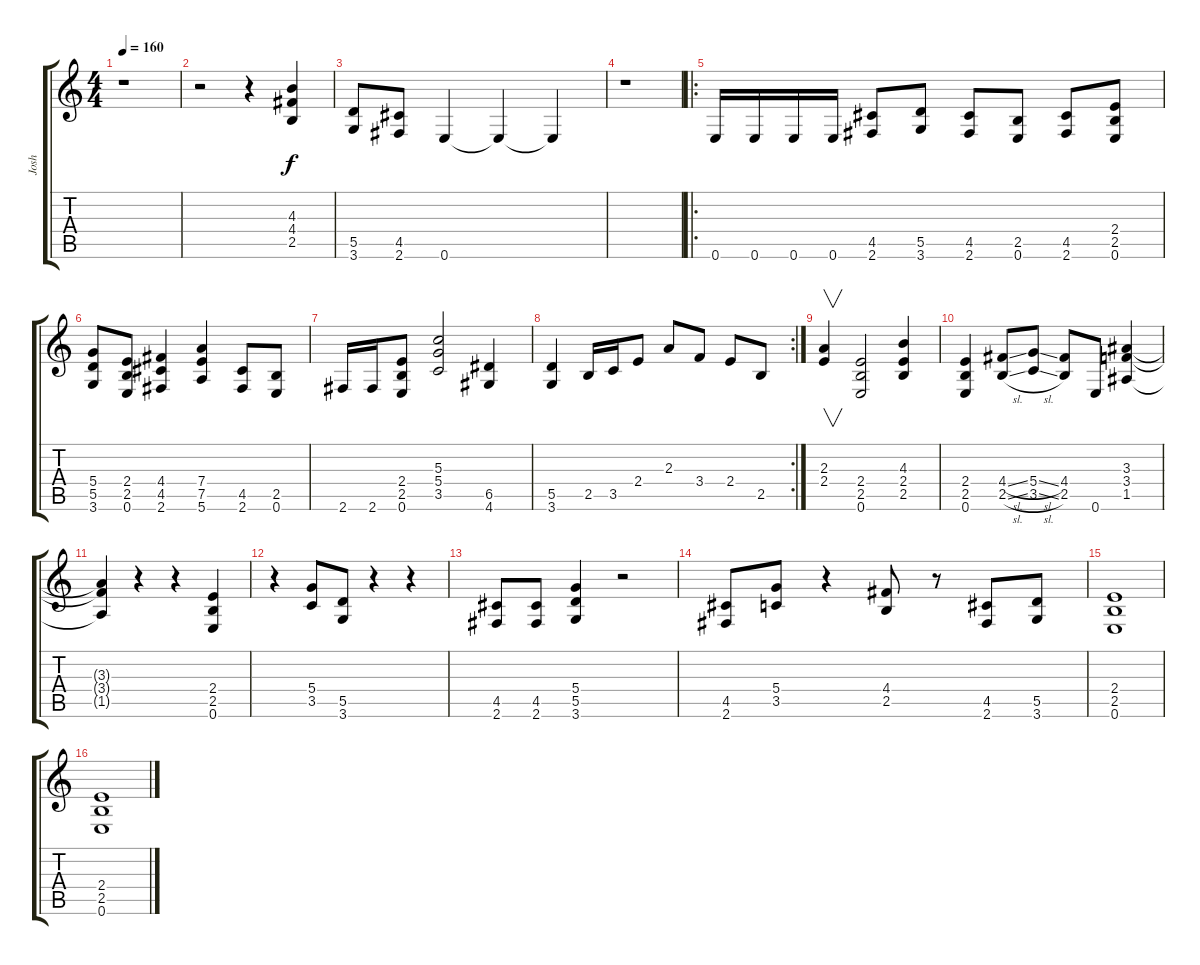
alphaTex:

\track ("Josh" "Josh") {instrument distortionguitar}
\staff {score tabs}
\tuning (E4 B3 G3 D3 A2 E2) {hide}
\ts (4 4)
\tempo 160
\clef g2
\ks c
r.1{dy f instrument distortionguitar} |
r.2 r.4 (4.3 4.4 2.5).4 |
(5.5 3.6).8 (4.5 2.6).8 0.6.4 0.6{t}.4 0.6{t}.4 |
r.1 |
\ro
0.6.16 0.6.16 0.6.16 0.6.16 (4.5 2.6).8 (5.5 3.6).8 (4.5 2.6).8 (2.5 0.6).8 (4.5 2.6).8 (2.4 2.5 0.6).8 |
(5.4 5.5 3.6).8 (2.4 2.5 0.6).8 (4.4 4.5 2.6).4 (7.4 7.5 5.6).4 (4.5 2.6).8 (2.5 0.6).8 |
2.6.16 2.6.16 (2.4 2.5 0.6).8 (5.3 5.4 3.5).2 (6.5 4.6).4 |
\rc 2
(5.5 3.6).4 2.5.16 3.5.16 2.4.8 2.3.8 3.4.8 2.4.8 2.5.8 |
(2.3 2.4).4{v} (2.4 2.5 0.6).2 (4.3 2.4 2.5).4 |
(2.4 2.5 0.6).4 (4.4{sl} 2.5{sl}).8 (5.4{sl} 3.5{sl}).8 (4.4 2.5).8 0.6.8 (3.3 3.4 1.5).4 |
(3.3{t} 3.4{t} 1.5{t}).4 r.4 r.4 (2.4 2.5 0.6).4 |
r.4 (5.4 3.5).8 (5.5 3.6).8 r.4 r.4 |
(4.5 2.6).8 (4.5 2.6).8 (5.4 5.5 3.6).4 r.2 |
(4.5 2.6).8 (5.4 3.5).8 r.4 (4.4 2.5).8 r.8 (4.5 2.6).8 (5.5 3.6).8 |
(2.4 2.5 0.6).1 |
(2.4 2.5 0.6).1
